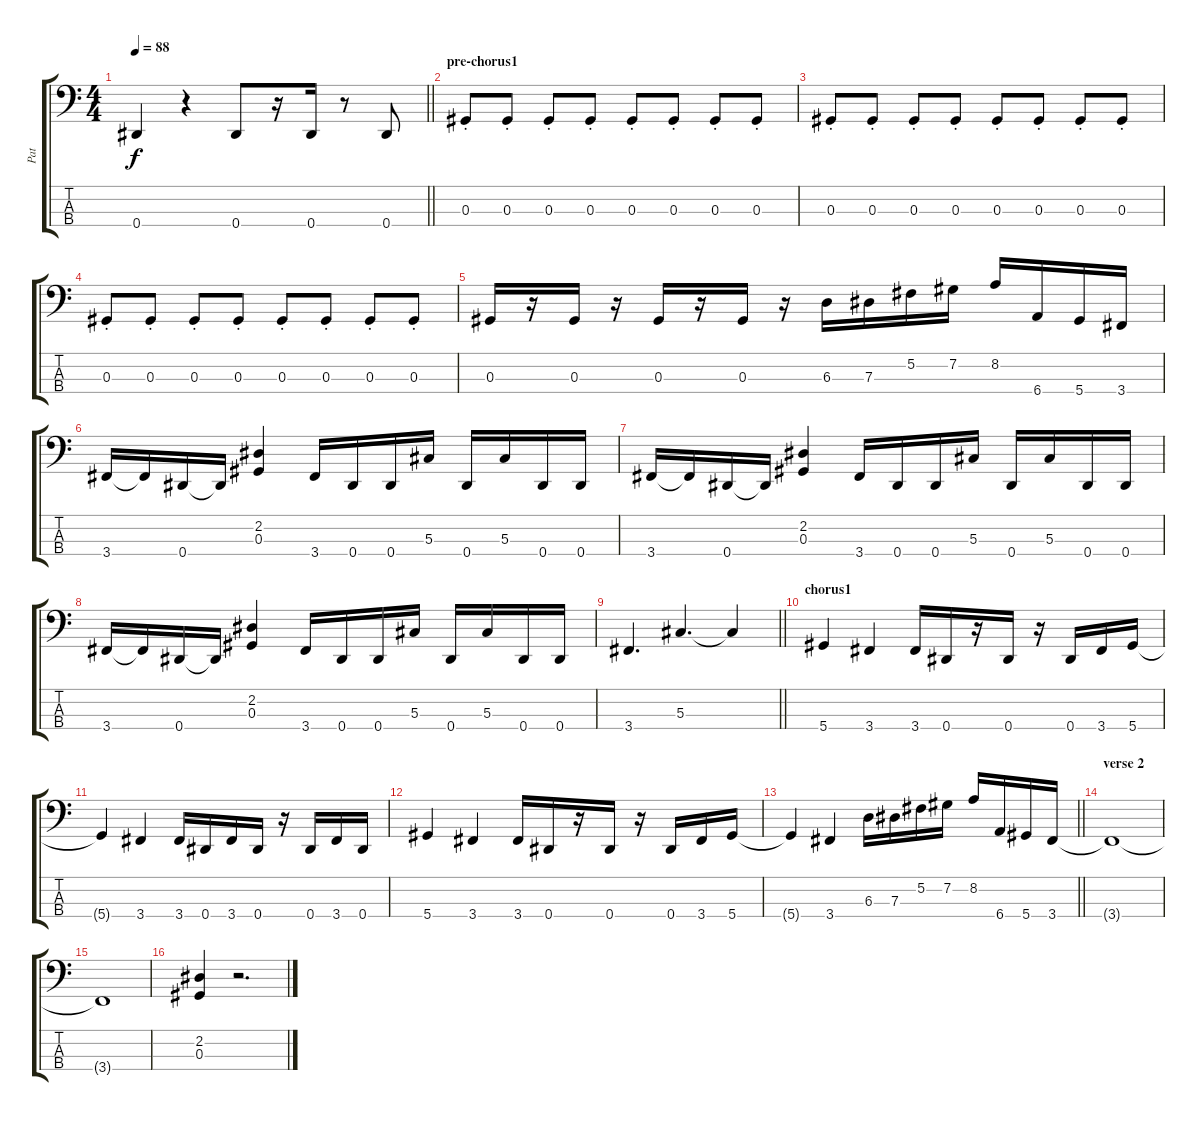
\track ("Pat" "Pat") {instrument electricbasspick}
\staff {score tabs}
\tuning (Gb2 Db2 Ab1 Eb1) {hide}
\ts (4 4)
\tempo 88
\clef f4
\barLineRight lightlight
\ks c
0.4.4{dy f} r.4 0.4.8 r.16 0.4.16 r.8 0.4.8 |
\section ("" "pre-chorus1")
0.3{st}.8 0.3{st}.8 0.3{st}.8 0.3{st}.8 0.3{st}.8 0.3{st}.8 0.3{st}.8 0.3{st}.8 |
0.3{st}.8 0.3{st}.8 0.3{st}.8 0.3{st}.8 0.3{st}.8 0.3{st}.8 0.3{st}.8 0.3{st}.8 |
0.3{st}.8 0.3{st}.8 0.3{st}.8 0.3{st}.8 0.3{st}.8 0.3{st}.8 0.3{st}.8 0.3{st}.8 |
0.3.16 r.16 0.3.16 r.16 0.3.16 r.16 0.3.16 r.16 6.3.16 7.3.16 5.2.16 7.2.16 8.2.16 6.4.16 5.4.16 3.4.16 |
3.4.16 3.4{t}.16 0.4.16 0.4{t}.16 (2.2 0.3).4 3.4.16 0.4.16 0.4.16 5.3.16 0.4.16 5.3.16 0.4.16 0.4.16 |
3.4.16 3.4{t}.16 0.4.16 0.4{t}.16 (2.2 0.3).4 3.4.16 0.4.16 0.4.16 5.3.16 0.4.16 5.3.16 0.4.16 0.4.16 |
3.4.16 3.4{t}.16 0.4.16 0.4{t}.16 (2.2 0.3).4 3.4.16 0.4.16 0.4.16 5.3.16 0.4.16 5.3.16 0.4.16 0.4.16 |
\barLineRight lightlight
3.4.4{d} 5.3.4{d} 5.3{t}.4 |
\section ("" "chorus1")
5.4.4 3.4.4 3.4.16 0.4.16 r.16 0.4.16 r.16 0.4.16 3.4.16 5.4.16 |
5.4{t}.4 3.4.4 3.4.16 0.4.16 3.4.16 0.4.16 r.16 0.4.16 3.4.16 0.4.16 |
5.4.4 3.4.4 3.4.16 0.4.16 r.16 0.4.16 r.16 0.4.16 3.4.16 5.4.16 |
\barLineRight lightlight
5.4{t}.4 3.4.4 6.3.16 7.3.16 5.2.16 7.2.16 8.2.16 6.4.16 5.4.16 3.4.16 |
\section ("" "verse 2")
3.4{t}.1 |
3.4{t}.1 |
(2.2 0.3).4 r.2{d}
